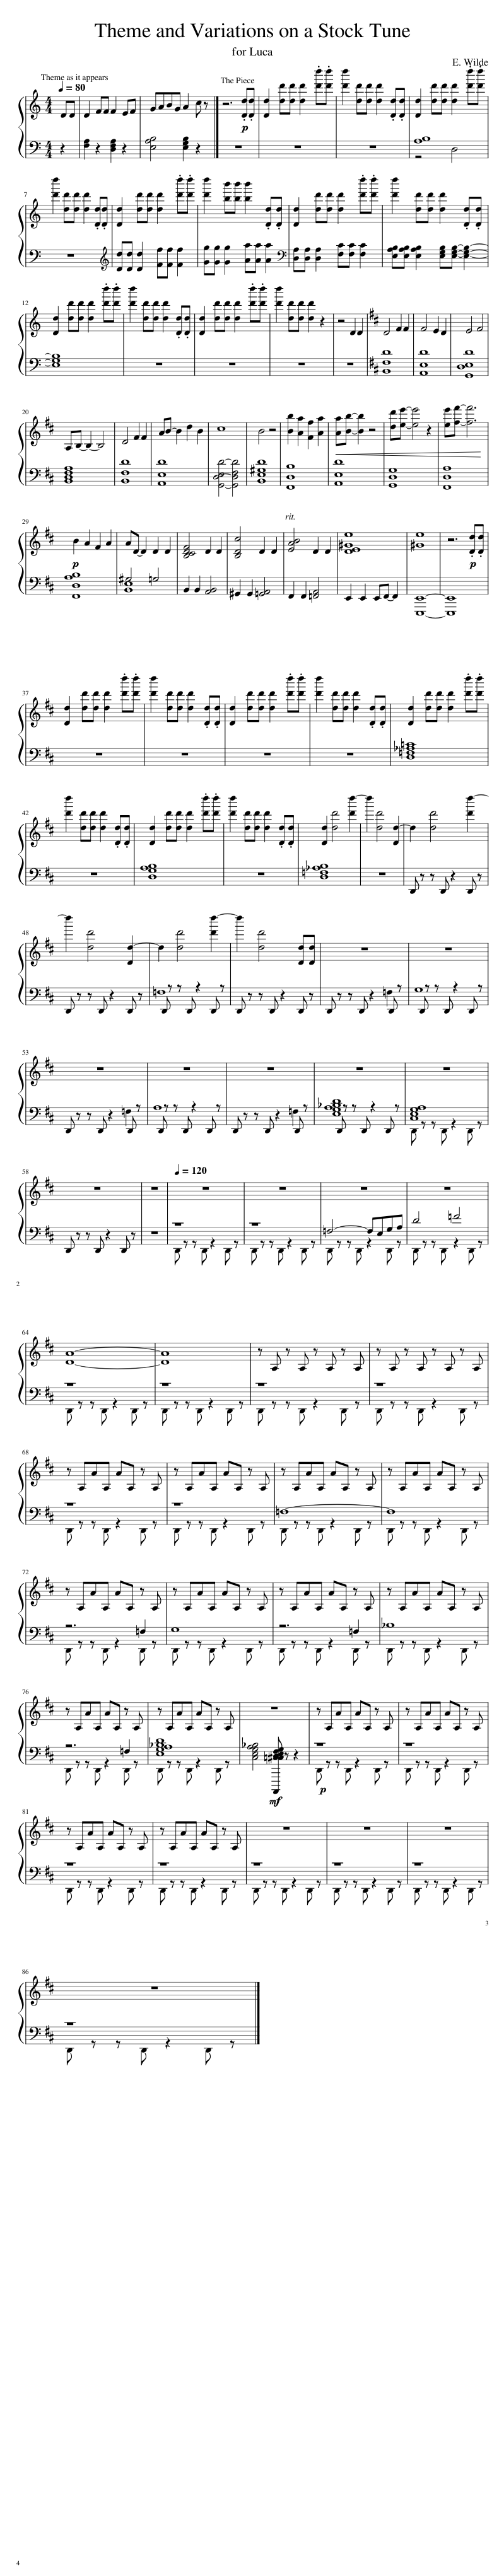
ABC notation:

X:1
%%score { 1 | ( 2 3 ) }
L:1/8
Q:1/4=80
M:4/4
I:linebreak $
K:C
V:1 treble
V:2 bass
V:3 bass
V:1
 DD | D2 FF F2 EF | GABG A2 c z |] z6!p! .[Dd].[Dd] | [Dd]2 [dd'][dd'] [dd']2 .[d'd''].[d'd''] | %5
 [d'd'']2 [dd'][dd'] [dd']2 .[Dd].[Dd] | [Dd]2 [dd'][dd'] [dd']2 .[d'd''].[d'd''] |$ [d'd'']2 [dd'][dd'] [dd']2 .[Dd].[Dd] | [Dd]2 [dd'][dd'] [dd']2 .[d'd''].[d'd''] | [d'd'']2 [bb'][bb'] [bb']2 .[Dd].[Dd] | %10
 [Dd]2 [dd'][dd'] [dd']2 .[d'd''].[d'd''] | [d'd'']2 [dd'][dd'] [dd']2 .[Dd].[Dd] |$ [Dd]2 [dd'][dd'] [dd']2 .[d'd''].[d'd''] | [d'd'']2 [dd'][dd'] [dd']2 .[Dd].[Dd] | [Dd]2 [dd'][dd'] [dd']2 .[d'd''].[d'd''] | %15
 [d'd'']2 [dd'][dd'] [dd']2 z2 | z4 D2 D2 |[K:D] D4 F2 F2 | F4 E2 D2 | E4 F4 |$ %20
 A,B,- B,2- B,4 | D4 F2 F2 | AB- B2 d2 B2 | c8 | B4 z4 | %25
 [Bb]2 [Aa]2 [Ff]2 [Aa]2 |!<(! [Aa][Bb]- [Bb]2 z4!<)! | [dd'][ee']- [ee']4 z2 | [ee'][ff']- [ff']6 |$!p! B2 A2 F2 A2 | %30
 AD- D2 D2 D2 | [B,CDF]4 D2 D2 | [B,Dc]4 D2 D2 | [EAB]4 D2 D2 | [DE^Ge]8 | %35
 [^Ge]8 | z6!p! .[Dd].[Dd] |$ [Dd]2 [dd'][dd'] [dd']2 .[d'd''].[d'd''] | [d'd'']2 [dd'][dd'] [dd']2 .[Dd].[Dd] | [Dd]2 [dd'][dd'] [dd']2 .[d'd''].[d'd''] | %40
 [d'd'']2 [dd'][dd'] [dd']2 .[Dd].[Dd] | [Dd]2 [dd'][dd'] [dd']2 .[d'd''].[d'd''] |$ [d'd'']2 [dd'][dd'] [dd']2 .[Dd].[Dd] | [Dd]2 [dd'][dd'] [dd']2 .[d'd''].[d'd''] | [d'd'']2 [dd'][dd'] [dd']2 .[Dd].[Dd] | %45
 [Dd]2 [dd']4 [d'd''-]2 | d''2 [dd']4 [Dd-]2 | d2 [dd']4 [d'd''-]2 |$ d''2 [dd']4 [Dd-]2 | d2 [dd']4 [d'd''-]2 | %50
 d''2 [dd']4 [Dd][Dd] | z8 | z8 |$ z8 | z8 | %55
 z8 | z8 | z8 |$ z8 | z8 | %60
[Q:1/4=120] z8 | z8 | z8 | z8 |$ [DA]8- | %65
 [DA]8 | z A, z A, z A, z A, | z A, z A, z A, z A, |$ z A,AA, AA, z A, | z A,AA, AA, z A, | %70
 z A,AA, AA, z A, | z A,AA, AA, z A, |$ z A,AA, AA, z A, | z A,AA, AA, z A, | z A,AA, AA, z A, | %75
 z A,AA, AA, z A, |$ z A,AA, AA, z A, | z A,AA, AA, z A, | z8 | z A,AA, AA, z A, | %80
 z A,AA, AA, z A, |$ z A,AA, AA, z A, | z A,AA, AA, z A, | z8 | z8 | %85
 z8 |$ z8 |] %87
V:2
 z2 | [F,A,]2 z2 [D,F,A,]2 z2 | [E,A,B,]4 [E,G,B,]2 z2 |] z8 | z8 | %5
 z8 | [A,B,]8 |$ z8 |[K:treble] [Dd][Dd] [Dd]2 [Ff][Ff] [Ff]2 | [Gg][Gg] [Gg]2 [Aa][Aa] [Aa]2 | %10
[K:bass] [D,A,][D,A,] [D,A,]2 [F,C][F,C] [F,C]2 | [E,A,B,][E,A,B,] [E,A,B,]2 [E,G,B,][E,G,B,]- [E,G,B,]2- |$ [E,G,B,]8 | z8 | z8 | %15
 z8 | z8 |[K:D] [B,,F,D]8 | [A,,E,D]8 | [G,,D,E,D]8 |$ %20
 [B,,D,F,A,]8 | [B,,F,D]8 | [A,,E,D]8 | [G,,-D,-E,D-]4 [G,,D,F,D]4 | [B,,E,^G,D]8 | %25
 [F,,D,B,]8 | [A,,E,D]8 | [G,,D,G,]8 | [F,,D,A,]8 |$ [F,,D,A,B,]8 | %30
 ^G,4 =G,4 | B,,2 B,,2 [A,,B,,]4 | ^G,,2 G,,2 [=G,,A,,]4 | F,,2 F,,2 [=F,,A,,]4 | E,,2 E,,2 E,,F,,- F,,2 | %35
 [E,,,E,,]8- | [E,,,E,,]8 |$ z8 | z8 | z8 | %40
 z8 | [D,=F,_A,=C]8 |$ z8 | [D,G,A,B,]8 | z8 | %45
 [D,=F,_A,B,]8 | z8 | D,, z z D,, z2 D,, z |$ D,, z z D,, z2 D,, z | D,, z z D,, z2 D,, z | %50
 D,, z z D,, z2 D,, z | D,, z z D,, z2 D,, z | D,, z z D,, z2 D,, z |$ D,, z z D,, z2 D,, z | D,, z z D,, z2 D,, z | %55
 D,, z z D,, z2 D,, z | D,, z z D,, z2 D,, z | [C,E,G,A,]8 |$ D,, z z D,, z2 D,, z | z8 | %60
 z8 | z8 | =F,4- F,E,G,A, | D4 =F4 |$ z8 | %65
 z8 | z8 | z8 |$ z8 | z8 | %70
 =F,8- | F,8 |$ z6 =F,2 | G,8 | z6 =F,2 | %75
 _B,8 |$ z6 =F,2 | [E,G,A,_B,D]8 | [C,E,G,A,_B,]4!mf! [A,,,,=C,^C,D,E,F,G,] z z2 |!p! z8 | %80
 z8 |$ z8 | z8 | z8 | z8 | %85
 z8 |$ z8 |] %87
V:3
 x2 | x8 | x8 |] x8 | x8 | %5
 x8 | z4 D,4 |$ x8 |[K:treble] x8 | x8 | %10
[K:bass] x8 | x8 |$ x8 | x8 | x8 | %15
 x8 | x8 |[K:D] x8 | x8 | x8 |$ %20
 x8 | x8 | x8 | x8 | x8 | %25
 x8 | x8 | x8 | x8 |$ x8 | %30
 [B,,E,]8 | x8 | x8 | x8 | x8 | %35
 x8 | x8 |$ x8 | x8 | x8 | %40
 x8 | x8 |$ x8 | x8 | x8 | %45
 x8 | x8 | x8 |$ x8 | =F,8 | %50
 x8 | x6 =F,2 | G,8 |$ x6 =F,2 | A,8 | %55
 x6 =F,2 | [E,G,A,_B,D]8 | D,, z z D,, z2 D,, z |$ x8 | x8 | %60
 D,, z z D,, z2 D,, z | D,, z z D,, z2 D,, z | D,, z z D,, z2 D,, z | D,, z z D,, z2 D,, z |$ D,, z z D,, z2 D,, z | %65
 D,, z z D,, z2 D,, z | D,, z z D,, z2 D,, z | D,, z z D,, z2 D,, z |$ D,, z z D,, z2 D,, z | D,, z z D,, z2 D,, z | %70
 D,, z z D,, z2 D,, z | D,, z z D,, z2 D,, z |$ D,, z z D,, z2 D,, z | D,, z z D,, z2 D,, z | D,, z z D,, z2 D,, z | %75
 D,, z z D,, z2 D,, z |$ D,, z z D,, z2 D,, z | D,, z z D,, z2 D,, z | x8 | D,, z z D,, z2 D,, z | %80
 D,, z z D,, z2 D,, z |$ D,, z z D,, z2 D,, z | D,, z z D,, z2 D,, z | D,, z z D,, z2 D,, z | D,, z z D,, z2 D,, z | %85
 D,, z z D,, z2 D,, z |$ D,, z z D,, z2 D,, z |] %87
